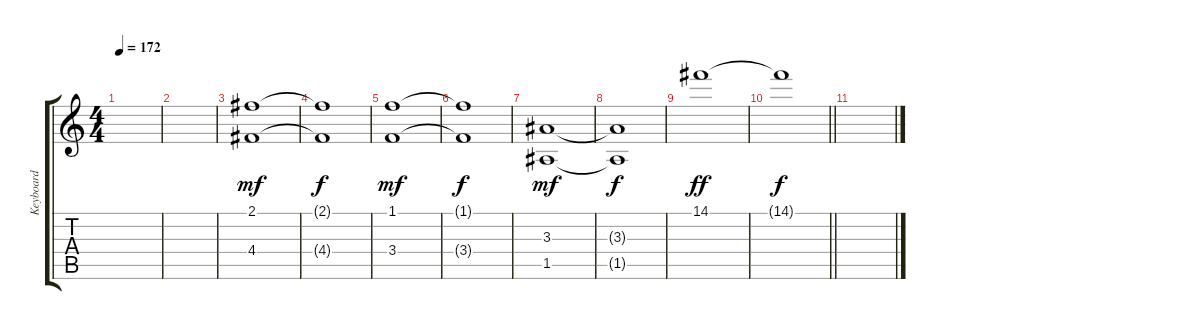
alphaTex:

\track ("Keyboard" "Keyboard") {instrument synthstrings1}
\staff {score tabs}
\tuning (E5 B4 G4 D4 A3 E3) {hide}
\ts (4 4)
\tempo 172
\clef g2
\ks c
|
|
(2.1 4.4).1{dy mf volume 9} |
(2.1{t} 4.4{t}).1{dy f} |
(1.1 3.4).1{dy mf} |
(1.1{t} 3.4{t}).1{dy f} |
(3.3 1.5).1{dy mf} |
(3.3{t} 1.5{t}).1{dy f} |
14.1.1{dy ff} |
\barLineRight lightlight
14.1{t}.1{dy f} |
\section ("" "")
